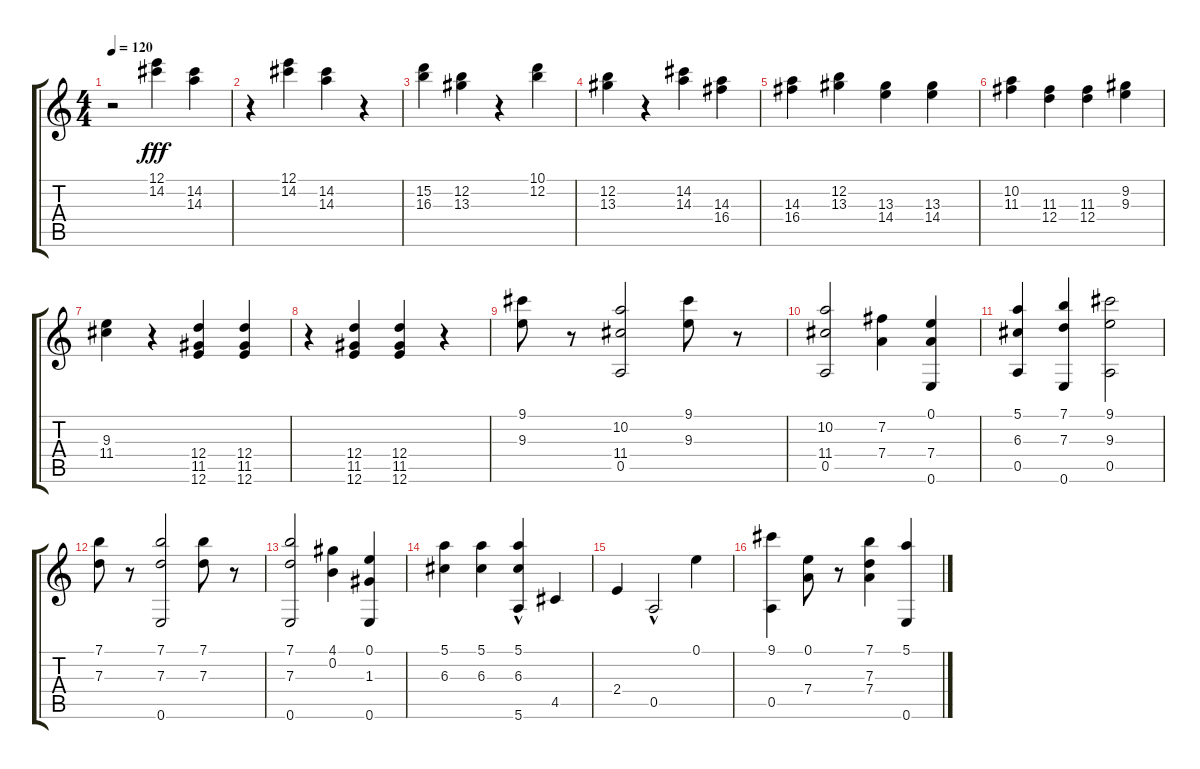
\track "" {instrument acousticguitarnylon}
\staff {score tabs}
\tuning (E4 B3 G3 D3 A2 E2) {hide}
\ts (4 4)
\tempo 120
\clef g2
\ks c
r.2{dy fff instrument acousticguitarnylon} (12.1 14.2).4 (14.2 14.3).4 |
r.4 (12.1 14.2).4 (14.2 14.3).4 r.4 |
(15.2 16.3).4 (12.2 13.3).4 r.4 (10.1 12.2).4 |
(12.2 13.3).4 r.4 (14.2 14.3).4 (14.3 16.4).4 |
(14.3 16.4).4 (12.2 13.3).4 (13.3 14.4).4 (13.3 14.4).4 |
(10.2 11.3).4 (11.3 12.4).4 (11.3 12.4).4 (9.2 9.3).4 |
(9.3 11.4).4 r.4 (12.4 11.5 12.6).4 (12.4 11.5 12.6).4 |
r.4 (12.4 11.5 12.6).4 (12.4 11.5 12.6).4 r.4 |
(9.1 9.3).8 r.8 (10.2 11.4 0.5).2 (9.1 9.3).8 r.8 |
(10.2 11.4 0.5).2 (7.2 7.4).4 (0.1 7.4 0.6).4 |
(5.1 6.3 0.5).4 (7.1 7.3 0.6).4 (9.1 9.3 0.5).2 |
(7.1 7.3).8 r.8 (7.1 7.3 0.6).2 (7.1 7.3).8 r.8 |
(7.1 7.3 0.6).2 (4.1 0.2).4 (0.1 1.3 0.6).4 |
(5.1 6.3).4 (5.1 6.3).4 (5.1{hac} 6.3{hac} 5.6).4 4.5.4 |
2.4.4 0.5{hac}.2 0.1.4 |
(9.1 0.5).4 (0.1 7.4).8 r.8 (7.1 7.3 7.4).4 (5.1 0.6).4
